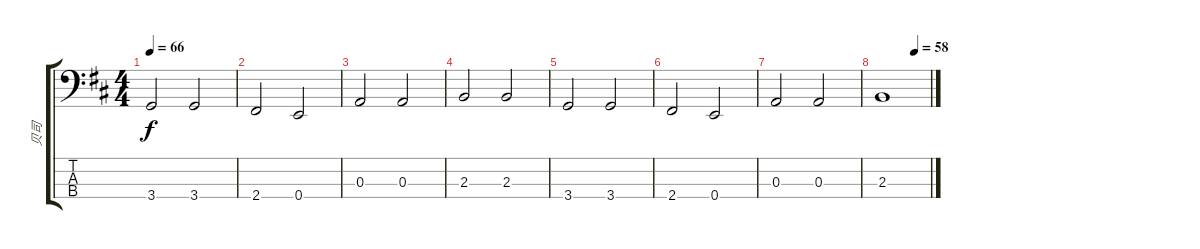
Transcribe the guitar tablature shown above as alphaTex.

\track ("贝司" "贝司") {instrument electricbassfinger}
\staff {score tabs}
\tuning (G2 D2 A1 E1) {hide}
\ts (4 4)
\tempo 66
\clef f4
\ks d
3.4.2{dy f} 3.4.2 |
2.4.2 0.4.2 |
0.3.2 0.3.2 |
2.3.2 2.3.2 |
3.4.2 3.4.2 |
2.4.2 0.4.2{txt ""} |
0.3.2 0.3.2 |
\tempo (58 0.6875)
2.3.1
